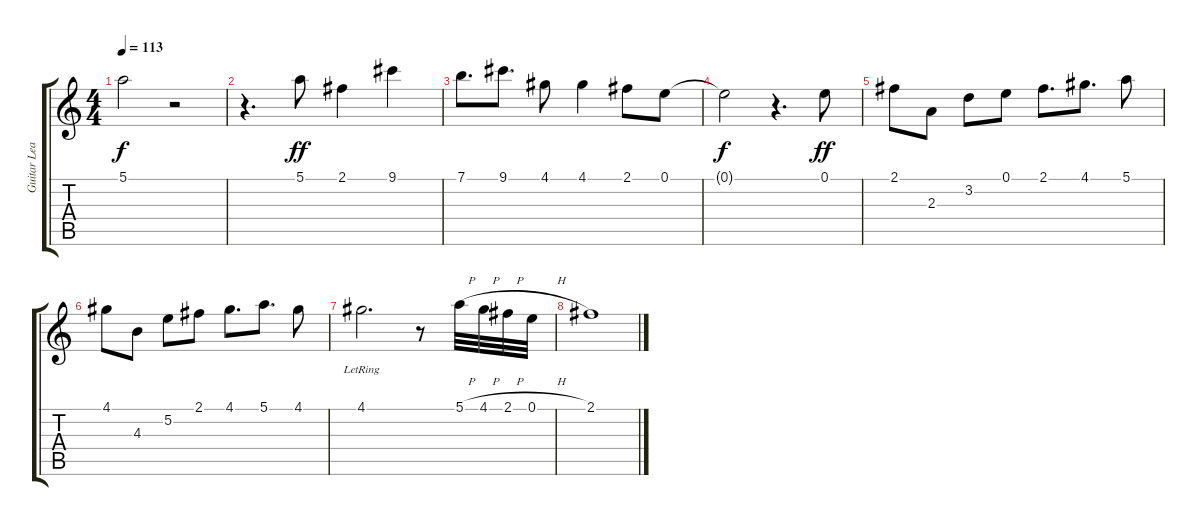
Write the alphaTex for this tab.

\track ("Guitar Lead" "Guitar Lea") {instrument acousticguitarnylon}
\staff {score tabs}
\tuning (E4 B3 G3 D3 A2 E2) {hide}
\ts (4 4)
\tempo 113
\clef g2
\ks c
5.1{t}.2{dy f} r.2 |
r.4{d} 5.1.8{dy ff} 2.1.4 9.1.4 |
7.1.8{d} 9.1.8{d} 4.1.8 4.1.4 2.1.8 0.1.8 |
0.1{t}.2{dy f} r.4{d} 0.1.8{dy ff} |
2.1.8 2.3.8 3.2.8 0.1.8 2.1.8{d} 4.1.8{d} 5.1.8 |
4.1.8 4.3.8 5.2.8 2.1.8 4.1.8{d} 5.1.8{d} 4.1.8 |
4.1{lr}.2{d} r.8 5.1{h}.32 4.1{h}.32 2.1{h}.32 0.1{h}.32 |
2.1.1
